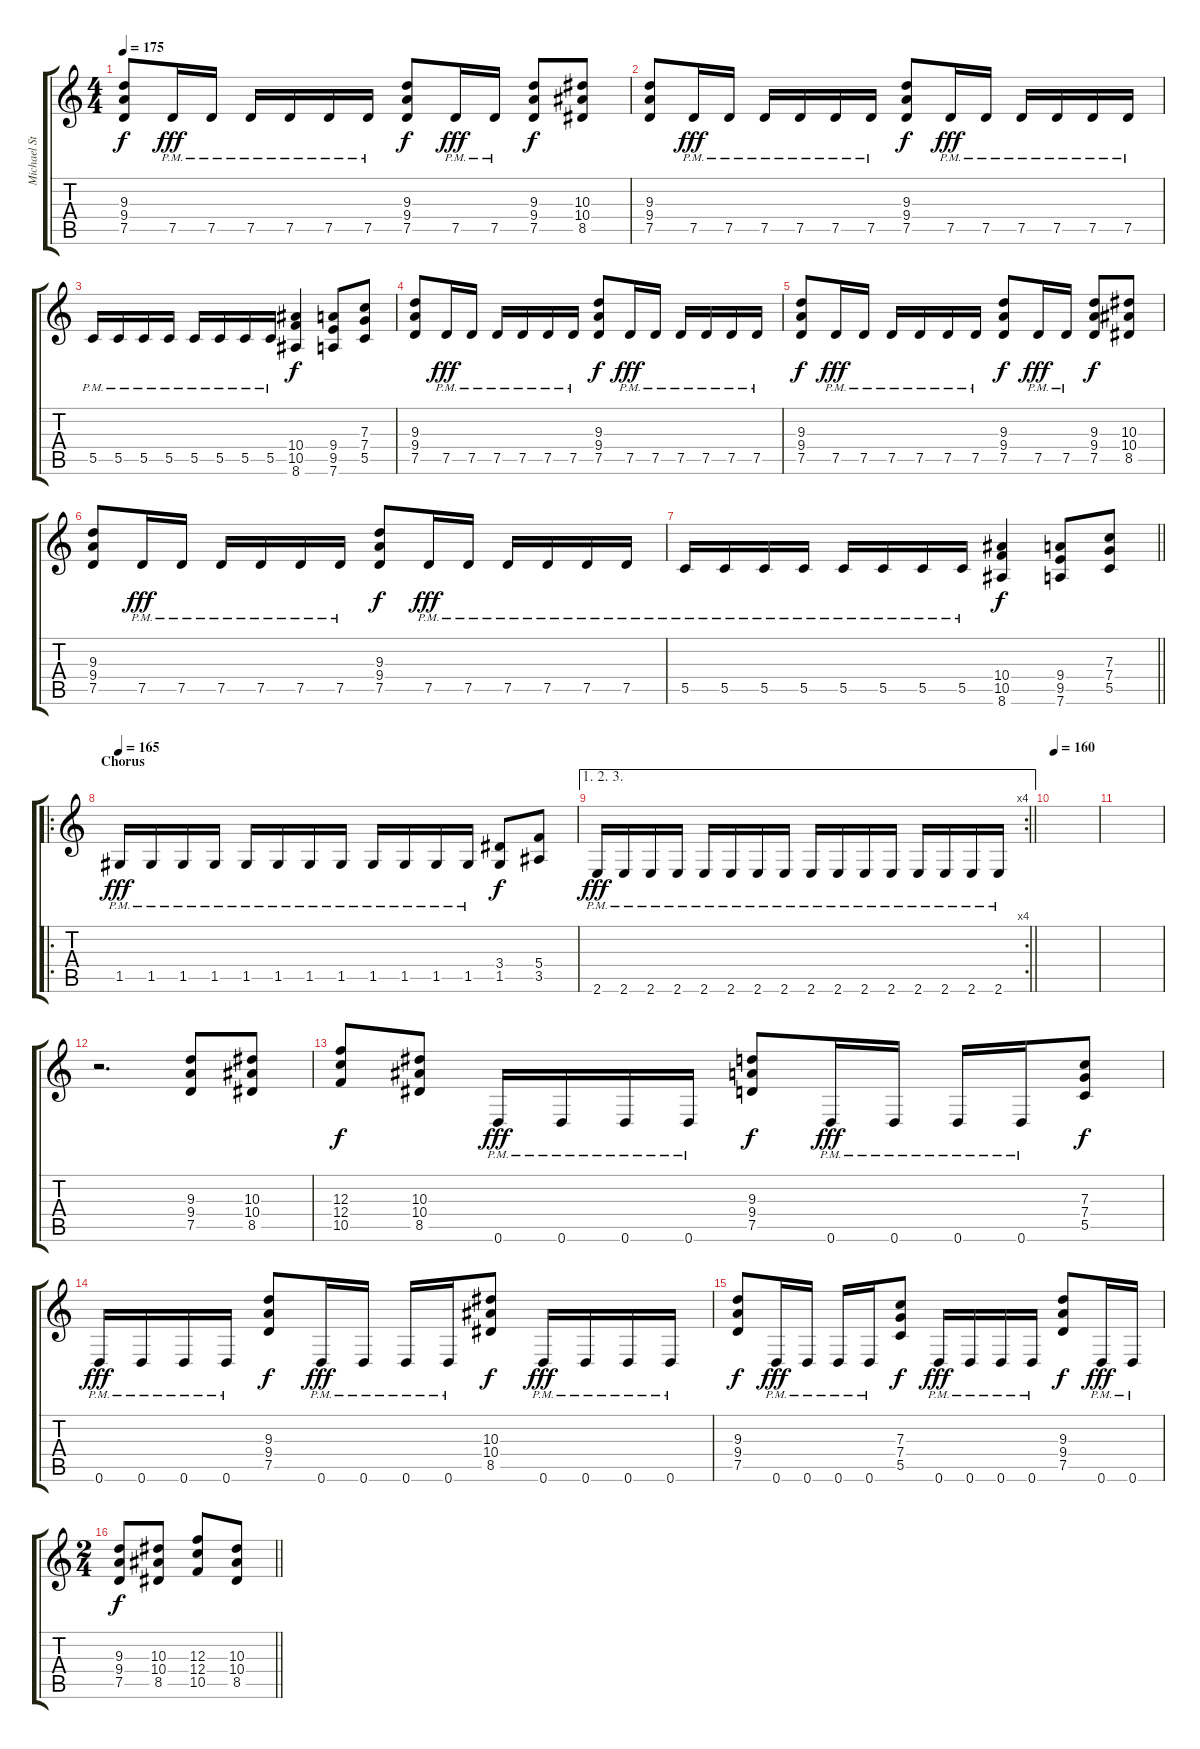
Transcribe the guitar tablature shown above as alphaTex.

\track ("Michael Stützer" "Michael St") {instrument distortionguitar}
\staff {score tabs}
\tuning (D4 A3 F3 C3 G2 D2) {hide}
\ts (4 4)
\tempo 175
\clef g2
\ks c
(9.3 9.4 7.5).8{dy f} 7.5{pm}.16{dy fff} 7.5{pm}.16 7.5{pm}.16 7.5{pm}.16 7.5{pm}.16 7.5{pm}.16 (9.3 9.4 7.5).8{dy f} 7.5{pm}.16{dy fff} 7.5{pm}.16 (9.3 9.4 7.5).8{dy f} (10.3 10.4 8.5).8 |
(9.3 9.4 7.5).8 7.5{pm}.16{dy fff} 7.5{pm}.16 7.5{pm}.16 7.5{pm}.16 7.5{pm}.16 7.5{pm}.16 (9.3 9.4 7.5).8{dy f} 7.5{pm}.16{dy fff} 7.5{pm}.16 7.5{pm}.16 7.5{pm}.16 7.5{pm}.16 7.5{pm}.16 |
5.5{pm}.16 5.5{pm}.16 5.5{pm}.16 5.5{pm}.16 5.5{pm}.16 5.5{pm}.16 5.5{pm}.16 5.5{pm}.16 (10.4 10.5 8.6).4{dy f} (9.4 9.5 7.6).8 (7.3 7.4 5.5).8 |
(9.3 9.4 7.5).8 7.5{pm}.16{dy fff} 7.5{pm}.16 7.5{pm}.16 7.5{pm}.16 7.5{pm}.16 7.5{pm}.16 (9.3 9.4 7.5).8{dy f} 7.5{pm}.16{dy fff} 7.5{pm}.16 7.5{pm}.16 7.5{pm}.16 7.5{pm}.16 7.5{pm}.16 |
(9.3 9.4 7.5).8{dy f} 7.5{pm}.16{dy fff} 7.5{pm}.16 7.5{pm}.16 7.5{pm}.16 7.5{pm}.16 7.5{pm}.16 (9.3 9.4 7.5).8{dy f} 7.5{pm}.16{dy fff} 7.5{pm}.16 (9.3 9.4 7.5).8{dy f} (10.3 10.4 8.5).8 |
(9.3 9.4 7.5).8 7.5{pm}.16{dy fff} 7.5{pm}.16 7.5{pm}.16 7.5{pm}.16 7.5{pm}.16 7.5{pm}.16 (9.3 9.4 7.5).8{dy f} 7.5{pm}.16{dy fff} 7.5{pm}.16 7.5{pm}.16 7.5{pm}.16 7.5{pm}.16 7.5{pm}.16 |
\barLineRight lightlight
5.5{pm}.16 5.5{pm}.16 5.5{pm}.16 5.5{pm}.16 5.5{pm}.16 5.5{pm}.16 5.5{pm}.16 5.5{pm}.16 (10.4 10.5 8.6).4{dy f} (9.4 9.5 7.6).8 (7.3 7.4 5.5).8 |
\ro
\section ("" "Chorus")
\tempo 165
1.5{pm}.16{dy fff} 1.5{pm}.16 1.5{pm}.16 1.5{pm}.16 1.5{pm}.16 1.5{pm}.16 1.5{pm}.16 1.5{pm}.16 1.5{pm}.16 1.5{pm}.16 1.5{pm}.16 1.5{pm}.16 (3.4 1.5).8{dy f} (5.4 3.5).8 |
\ae (1 2 3)
\rc 4
\barLineRight lightlight
2.6{pm}.16{dy fff} 2.6{pm}.16 2.6{pm}.16 2.6{pm}.16 2.6{pm}.16 2.6{pm}.16 2.6{pm}.16 2.6{pm}.16 2.6{pm}.16 2.6{pm}.16 2.6{pm}.16 2.6{pm}.16 2.6{pm}.16 2.6{pm}.16 2.6{pm}.16 2.6{pm}.16 |
\tempo 160
|
|
r.2{d} (9.3 9.4 7.5).8 (10.3 10.4 8.5).8 |
(12.3 12.4 10.5).8{dy f} (10.3 10.4 8.5).8 0.6{pm}.16{dy fff} 0.6{pm}.16 0.6{pm}.16 0.6{pm}.16 (9.3 9.4 7.5).8{dy f} 0.6{pm}.16{dy fff} 0.6{pm}.16 0.6{pm}.16 0.6{pm}.16 (7.3 7.4 5.5).8{dy f} |
0.6{pm}.16{dy fff} 0.6{pm}.16 0.6{pm}.16 0.6{pm}.16 (9.3 9.4 7.5).8{dy f} 0.6{pm}.16{dy fff} 0.6{pm}.16 0.6{pm}.16 0.6{pm}.16 (10.3 10.4 8.5).8{dy f} 0.6{pm}.16{dy fff} 0.6{pm}.16 0.6{pm}.16 0.6{pm}.16 |
(9.3 9.4 7.5).8{dy f} 0.6{pm}.16{dy fff} 0.6{pm}.16 0.6{pm}.16 0.6{pm}.16 (7.3 7.4 5.5).8{dy f} 0.6{pm}.16{dy fff} 0.6{pm}.16 0.6{pm}.16 0.6{pm}.16 (9.3 9.4 7.5).8{dy f} 0.6{pm}.16{dy fff} 0.6{pm}.16 |
\ts (2 4)
\barLineRight lightlight
(9.3 9.4 7.5).8{dy f} (10.3 10.4 8.5).8 (12.3 12.4 10.5).8 (10.3 10.4 8.5).8
